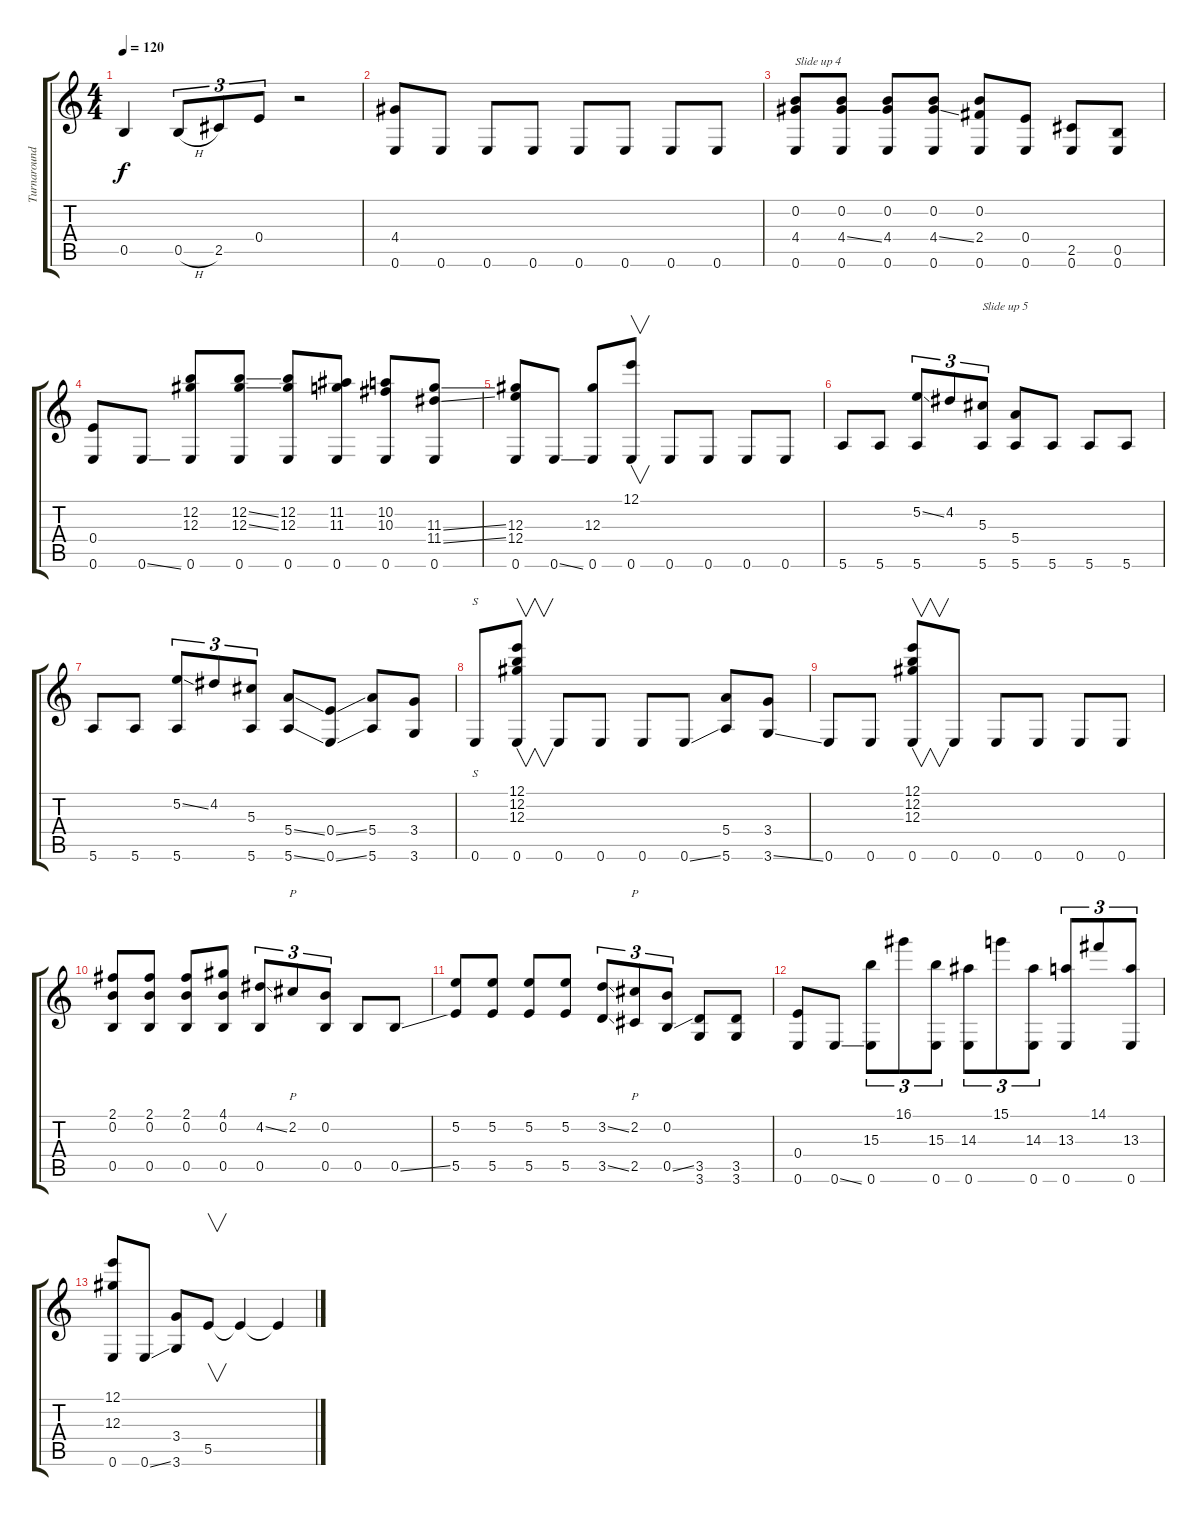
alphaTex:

\track ("Turnaround Lick " "Turnaround") {instrument electricguitarclean}
\staff {score tabs}
\tuning (E4 B3 Ab3 E3 B2 E2) {hide}
\ts (4 4)
\tempo 120
\clef g2
\ks c
0.5.4{dy f instrument electricguitarclean} 0.5{h}.8{tu (3 2)} 2.5.8{tu (3 2)} 0.4.8{tu (3 2)} r.2 |
(4.4 0.6).8 0.6.8 0.6.8 0.6.8 0.6.8 0.6.8 0.6.8 0.6.8 |
(0.2 4.4 0.6).8{txt "Slide up 4"} (0.2 4.4{ss} 0.6).8 (0.2 4.4 0.6).8 (0.2 4.4{ss} 0.6).8 (0.2 2.4 0.6).8 (0.4 0.6).8 (2.5 0.6).8 (0.5 0.6).8 |
(0.4 0.6).8 0.6{ss}.8 (12.2 12.3 0.6).8 (12.2{ss} 12.3{ss} 0.6).8 (12.2 12.3 0.6).8 (11.2 11.3 0.6).8 (10.2 10.3 0.6).8 (11.3{ss} 11.4{ss} 0.6).8 |
(12.3 12.4 0.6).8 0.6{ss}.8 (12.3 0.6).8 (12.1 0.6).8{v} 0.6.8 0.6.8 0.6.8 0.6.8 |
5.6.8 5.6.8 (5.2{ss} 5.6).8{tu (3 2)} 4.2.8{tu (3 2)} (5.3 5.6).8{tu (3 2) txt "Slide up 5"} (5.4 5.6).8 5.6.8 5.6.8 5.6.8 |
5.6.8 5.6.8 (5.2{ss} 5.6).8{tu (3 2)} 4.2.8{tu (3 2)} (5.3 5.6).8{tu (3 2)} (5.4{ss} 5.6{ss}).8 (0.4{ss} 0.6{ss}).8 (5.4 5.6).8 (3.4 3.6).8 |
0.6.8{s} (12.1 12.2 12.3 0.6).8{v} 0.6.8 0.6.8 0.6.8 0.6{ss}.8 (5.4 5.6).8 (3.4 3.6{ss}).8 |
0.6.8 0.6.8 (12.1 12.2 12.3 0.6).8{v} 0.6.8 0.6.8 0.6.8 0.6.8 0.6.8 |
(2.1 0.2 0.5).8 (2.1 0.2 0.5).8 (2.1 0.2 0.5).8 (4.1 0.2 0.5).8 (4.2{ss} 0.5).8{tu (3 2)} 2.2.8{p tu (3 2)} (0.2 0.5).8{tu (3 2)} 0.5.8 0.5{ss}.8 |
(5.2 5.5).8 (5.2 5.5).8 (5.2 5.5).8 (5.2 5.5).8 (3.2{ss} 3.5{ss}).8{tu (3 2)} (2.2 2.5).8{p tu (3 2)} (0.2 0.5{ss}).8{tu (3 2)} (3.5 3.6).8 (3.5 3.6).8 |
(0.4 0.6).8 0.6{ss}.8 (15.3 0.6).8{tu (3 2)} 16.1.8{tu (3 2)} (15.3 0.6).8{tu (3 2)} (14.3 0.6).8{tu (3 2)} 15.1.8{tu (3 2)} (14.3 0.6).8{tu (3 2)} (13.3 0.6).8{tu (3 2)} 14.1.8{tu (3 2)} (13.3 0.6).8{tu (3 2)} |
(12.1 12.3 0.6).8 0.6{ss}.8 (3.4 3.6).8 5.5.8{v} 5.5{t}.4 5.5{t}.4
